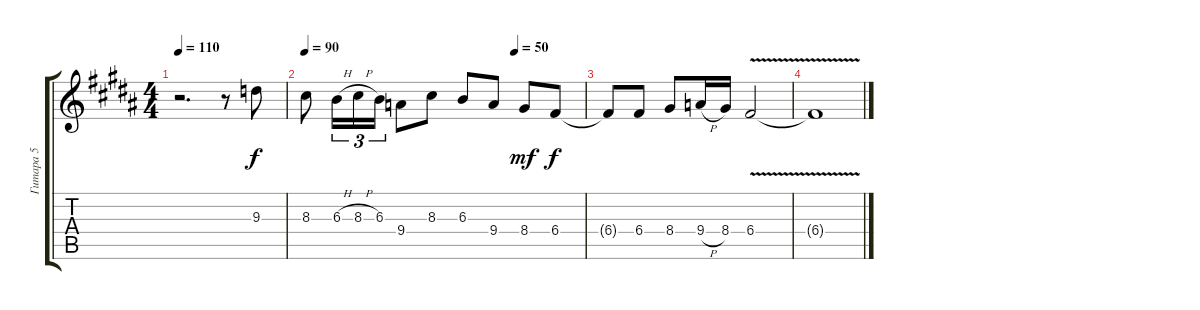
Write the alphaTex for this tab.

\track ("Гитара 5" "Гитара 5") {instrument acousticguitarsteel}
\staff {score tabs}
\tuning (D4 A3 F3 C3 G2 D2) {hide}
\ts (4 4)
\tempo 110
\clef g2
\ks g#minor
r.2{d dy f} r.8 9.3.8 |
\tempo 90
\tempo (50 0.75)
8.3.8 6.3{h}.16{tu (3 2)} 8.3{h}.16{tu (3 2)} 6.3.16{tu (3 2)} 9.4.8 8.3.8 6.3.8 9.4.8 8.4.8{dy mf} 6.4.8{dy f} |
6.4{t}.8 6.4.8 8.4.8 9.4{h}.16 8.4.16 6.4{v}.2 |
6.4{t}.1
